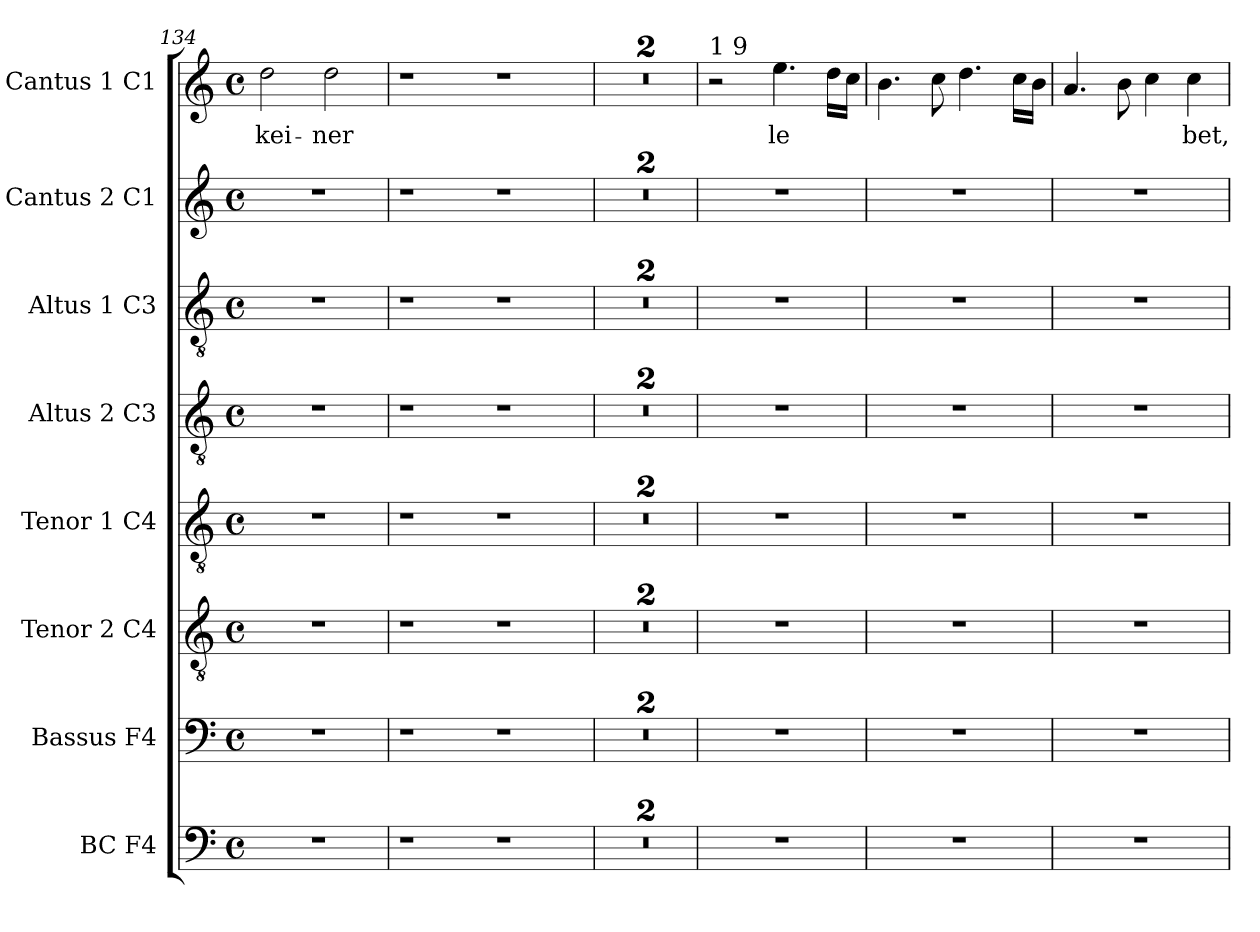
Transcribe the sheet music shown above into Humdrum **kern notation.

**kern	**kern	**kern	**kern	**kern	**kern	**kern	**kern	**text
*part8	*part7	*part6	*part5	*part4	*part3	*part2	*part1	*part1
*staff8	*staff7	*staff6	*staff5	*staff4	*staff3	*staff2	*staff1	*staff1
*I"BC  F4	*I"Bassus  F4	*I"Tenor 2  C4	*I"Tenor 1  C4	*I"Altus 2  C3	*I"Altus 1  C3	*I"Cantus 2  C1	*I"Cantus 1  C1	*
*clefF4	*clefF4	*clefGv2	*clefGv2	*clefGv2	*clefGv2	*clefG2	*clefG2	*
*k[]	*k[]	*k[]	*k[]	*k[]	*k[]	*k[]	*k[]	*
*C:	*C:	*C:	*C:	*C:	*C:	*C:	*C:	*
*M4/4	*M4/4	*M4/4	*M4/4	*M4/4	*M4/4	*M4/4	*M4/4	*
*met(c)	*met(c)	*met(c)	*met(c)	*met(c)	*met(c)	*met(c)	*met(c)	*
=134	=134	=134	=134	=134	=134	=134	=134	=134
!	!	!	!	!	!	!	!	!LO:LY:b:cj
1r	1r	1r	1r	1r	1r	1r	2dd\	kei-
!	!	!	!	!	!	!	!	!LO:LY:b:cj
.	.	.	.	.	.	.	2dd\	-ner
=135	=135	=135	=135	=135	=135	=135	=135	=135
1r	1r	1r	1r	1r	1r	1r	1r	.
1r	1r	1r	1r	1r	1r	1r	1r	.
=136	=136	=136	=136	=136	=136	=136	=136	=136
1r	1r	1r	1r	1r	1r	1r	1r	.
=137	=137	=137	=137	=137	=137	=137	=137	=137
1r	1r	1r	1r	1r	1r	1r	1r	.
!!LO:PB:g=z
=138	=138	=138	=138	=138	=138	=138	=138	=138
!	!	!	!	!	!	!	!LO:TX:a:t=1 9	!
1r	1r	1r	1r	1r	1r	1r	2r	.
!	!	!	!	!	!	!	!	!LO:LY:b:cj
.	.	.	.	.	.	.	4.ee\	le-
!	!	!	!	!	!	!	!	!LO:LY:b:cj
.	.	.	.	.	.	.	16dd\L	--
!	!	!	!	!	!	!	!	!LO:LY:b:cj
.	.	.	.	.	.	.	16cc\J	--
=139	=139	=139	=139	=139	=139	=139	=139	=139
!	!	!	!	!	!	!	!	!LO:LY:b:cj
1r	1r	1r	1r	1r	1r	1r	4.b\	--
!	!	!	!	!	!	!	!	!LO:LY:b:cj
.	.	.	.	.	.	.	8cc\	--
!	!	!	!	!	!	!	!	!LO:LY:b:cj
.	.	.	.	.	.	.	4.dd\	--
!	!	!	!	!	!	!	!	!LO:LY:b:cj
.	.	.	.	.	.	.	16cc\L	--
!	!	!	!	!	!	!	!	!LO:LY:b:cj
.	.	.	.	.	.	.	16b\J	--
=140	=140	=140	=140	=140	=140	=140	=140	=140
!	!	!	!	!	!	!	!	!LO:LY:b:cj
1r	1r	1r	1r	1r	1r	1r	4.a/	--
!	!	!	!	!	!	!	!	!LO:LY:b:cj
.	.	.	.	.	.	.	8b\	--
!	!	!	!	!	!	!	!	!LO:LY:b:cj
.	.	.	.	.	.	.	4cc\	--
!	!	!	!	!	!	!	!	!LO:LY:b:cj
.	.	.	.	.	.	.	4cc\	-bet,
=	=	=	=	=	=	=	=	=
*-	*-	*-	*-	*-	*-	*-	*-	*-
